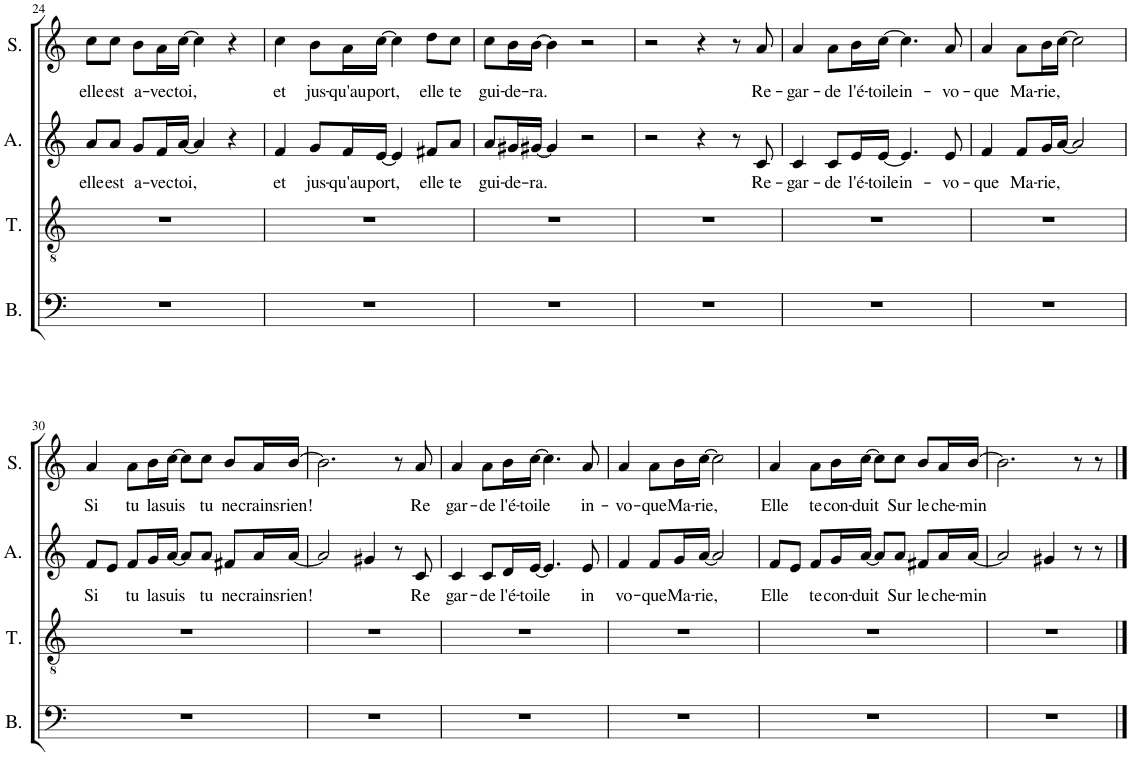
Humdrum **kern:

**kern	**kern	**kern	**text	**kern	**text
*part4	*part3	*part2	*part2	*part1	*part1
*staff4	*staff3	*staff2	*staff2	*staff1	*staff1
*I"Bass	*I"Tenor	*I"Alto	*	*I"Soprano	*
*I'B.	*I'T.	*I'A.	*	*I'S.	*
!!LO:PB:g=z
*clefF4	*clefGv2	*clefG2	*	*clefG2	*
*k[]	*k[]	*k[]	*	*k[]	*
*M4/4	*M4/4	*M4/4	*	*M4/4	*
*met(c)	*met(c)	*met(c)	*	*met(c)	*
=24	=24	=24	=24	=24	=24
!	!	!	!LO:LY:b	!	!LO:LY:b
1r	1r	8a/L	elle	8cc\L	elle
!	!	!	!LO:LY:b	!	!LO:LY:b
.	.	8a/J	est	8cc\J	est
!	!	!	!LO:LY:b	!	!LO:LY:b
.	.	8g/L	a-	8b\L	a-
!	!	!	!LO:LY:b	!	!LO:LY:b
.	.	16f/L	-vec	16a\L	-vec
!	!	!	!LO:LY:b	!	!LO:LY:b
.	.	[16a/JJ	toi,	[16cc\JJ	toi,
.	.	4a/]	.	4cc\]	.
.	.	4r	.	4r	.
=25	=25	=25	=25	=25	=25
!	!	!	!LO:LY:b	!	!LO:LY:b
1r	1r	4f/	et	4cc\	et
!	!	!	!LO:LY:b	!	!LO:LY:b
.	.	8g/L	jus-	8b\L	jus-
!	!	!	!LO:LY:b	!	!LO:LY:b
.	.	16f/L	-qu'au	16a\L	-qu'au
!	!	!	!LO:LY:b	!	!LO:LY:b
.	.	[16e/JJ	port,	[16cc\JJ	port,
.	.	4e/]	.	4cc\]	.
!	!	!	!LO:LY:b	!	!LO:LY:b
.	.	8f#X/L	elle	8dd\L	elle
!	!	!	!LO:LY:b	!	!LO:LY:b
.	.	8a/J	te	8cc\J	te
=26	=26	=26	=26	=26	=26
!	!	!	!LO:LY:b	!	!LO:LY:b
1r	1r	8a/L	gui-	8cc\L	gui-
!	!	!	!LO:LY:b	!	!LO:LY:b
.	.	16g#X/L	-de-	16b\L	-de-
!	!	!	!LO:LY:b	!	!LO:LY:b
.	.	[16g#X/JJ	-ra.	[16b\JJ	-ra.
.	.	4g#/]	.	4b\]	.
.	.	2r	.	2r	.
=27	=27	=27	=27	=27	=27
1r	1r	2r	.	2r	.
.	.	4r	.	4r	.
.	.	8r	.	8r	.
!	!	!	!LO:LY:b	!	!LO:LY:b
.	.	8c/	Re-	8a/	Re-
=28	=28	=28	=28	=28	=28
!	!	!	!LO:LY:b	!	!LO:LY:b
1r	1r	4c/	-gar-	4a/	-gar-
!	!	!	!LO:LY:b	!	!LO:LY:b
.	.	8c/L	-de	8a\L	-de
!	!	!	!LO:LY:b	!	!LO:LY:b
.	.	16e/L	l'é-	16b\L	l'é-
!	!	!	!LO:LY:b	!	!LO:LY:b
.	.	[16e/JJ	-toile	[16cc\JJ	-toile
!	!	!	!LO:LY:b	!	!LO:LY:b
.	.	4.e/]	in-	4.cc\]	in-
!	!	!	!LO:LY:b	!	!LO:LY:b
.	.	8e/	-vo-	8a/	-vo-
=29	=29	=29	=29	=29	=29
!	!	!	!LO:LY:b	!	!LO:LY:b
1r	1r	4f/	-que	4a/	-que
!	!	!	!LO:LY:b	!	!LO:LY:b
.	.	8f/L	Ma-	8a\L	Ma-
!	!	!	!LO:LY:b	!	!LO:LY:b
.	.	16g/L	-rie,	16b\L	-rie,
.	.	[16a/JJ	.	[16cc\JJ	.
.	.	2a/]	.	2cc\]	.
!!LO:LB:g=z
=30	=30	=30	=30	=30	=30
!	!	!	!LO:LY:b	!	!LO:LY:b
1r	1r	8f/L	Si	4a/	Si
.	.	8e/J	.	.	.
!	!	!	!LO:LY:b	!	!LO:LY:b
.	.	8f/L	tu	8a\L	tu
!	!	!	!LO:LY:b	!	!LO:LY:b
.	.	16g/L	la	16b\L	la
!	!	!	!LO:LY:b	!	!LO:LY:b
.	.	[16a/JJ	suis	[16cc\JJ	suis
.	.	8a/L]	.	8cc\L]	.
!	!	!	!LO:LY:b	!	!LO:LY:b
.	.	8a/J	tu	8cc\J	tu
!	!	!	!LO:LY:b	!	!LO:LY:b
.	.	8f#X/L	ne	8b/L	ne
!	!	!	!LO:LY:b	!	!LO:LY:b
.	.	16a/L	crains	16a/L	crains
!	!	!	!LO:LY:b	!	!LO:LY:b
.	.	[16a/JJ	rien!	[16b/JJ	rien!
=31	=31	=31	=31	=31	=31
1r	1r	2a/]	.	2.b\]	.
.	.	4g#X/	.	.	.
.	.	8r	.	8r	.
!	!	!	!LO:LY:b	!	!LO:LY:b
.	.	8c/	Re	8a/	Re
=32	=32	=32	=32	=32	=32
!	!	!	!LO:LY:b	!	!LO:LY:b
1r	1r	4c/	gar-	4a/	gar-
!	!	!	!LO:LY:b	!	!LO:LY:b
.	.	8c/L	-de	8a\L	-de
!	!	!	!LO:LY:b	!	!LO:LY:b
.	.	16d/L	l'é-	16b\L	l'é-
!	!	!	!LO:LY:b	!	!LO:LY:b
.	.	[16e/JJ	-toile	[16cc\JJ	-toile
.	.	4.e/]	.	4.cc\]	.
!	!	!	!LO:LY:b	!	!LO:LY:b
.	.	8e/	in	8a/	in-
=33	=33	=33	=33	=33	=33
!	!	!	!LO:LY:b	!	!LO:LY:b
1r	1r	4f/	-vo-	4a/	-vo-
!	!	!	!LO:LY:b	!	!LO:LY:b
.	.	8f/L	-que	8a\L	-que
!	!	!	!LO:LY:b	!	!LO:LY:b
.	.	16g/L	Ma-	16b\L	Ma-
!	!	!	!LO:LY:b	!	!LO:LY:b
.	.	[16a/JJ	-rie,	[16cc\JJ	-rie,
.	.	2a/]	.	2cc\]	.
=34	=34	=34	=34	=34	=34
!	!	!	!LO:LY:b	!	!LO:LY:b
1r	1r	8f/L	Elle	4a/	Elle
.	.	8e/J	.	.	.
!	!	!	!LO:LY:b	!	!LO:LY:b
.	.	8f/L	te	8a\L	te
!	!	!	!LO:LY:b	!	!LO:LY:b
.	.	16g/L	con-	16b\L	con-
!	!	!	!LO:LY:b	!	!LO:LY:b
.	.	[16a/JJ	-duit	[16cc\JJ	-duit
.	.	8a/L]	.	8cc\L]	.
!	!	!	!LO:LY:b	!	!LO:LY:b
.	.	8a/J	Sur	8cc\J	Sur
!	!	!	!LO:LY:b	!	!LO:LY:b
.	.	8f#X/L	le	8b/L	le
!	!	!	!LO:LY:b	!	!LO:LY:b
.	.	16a/L	che-	16a/L	che-
!	!	!	!LO:LY:b	!	!LO:LY:b
.	.	[16a/JJ	-min	[16b/JJ	-min
=35	=35	=35	=35	=35	=35
1r	1r	2a/]	.	2.b\]	.
.	.	4g#X/	.	.	.
.	.	8r	.	8r	.
.	.	8r	.	8r	.
==	==	==	==	==	==
*-	*-	*-	*-	*-	*-
